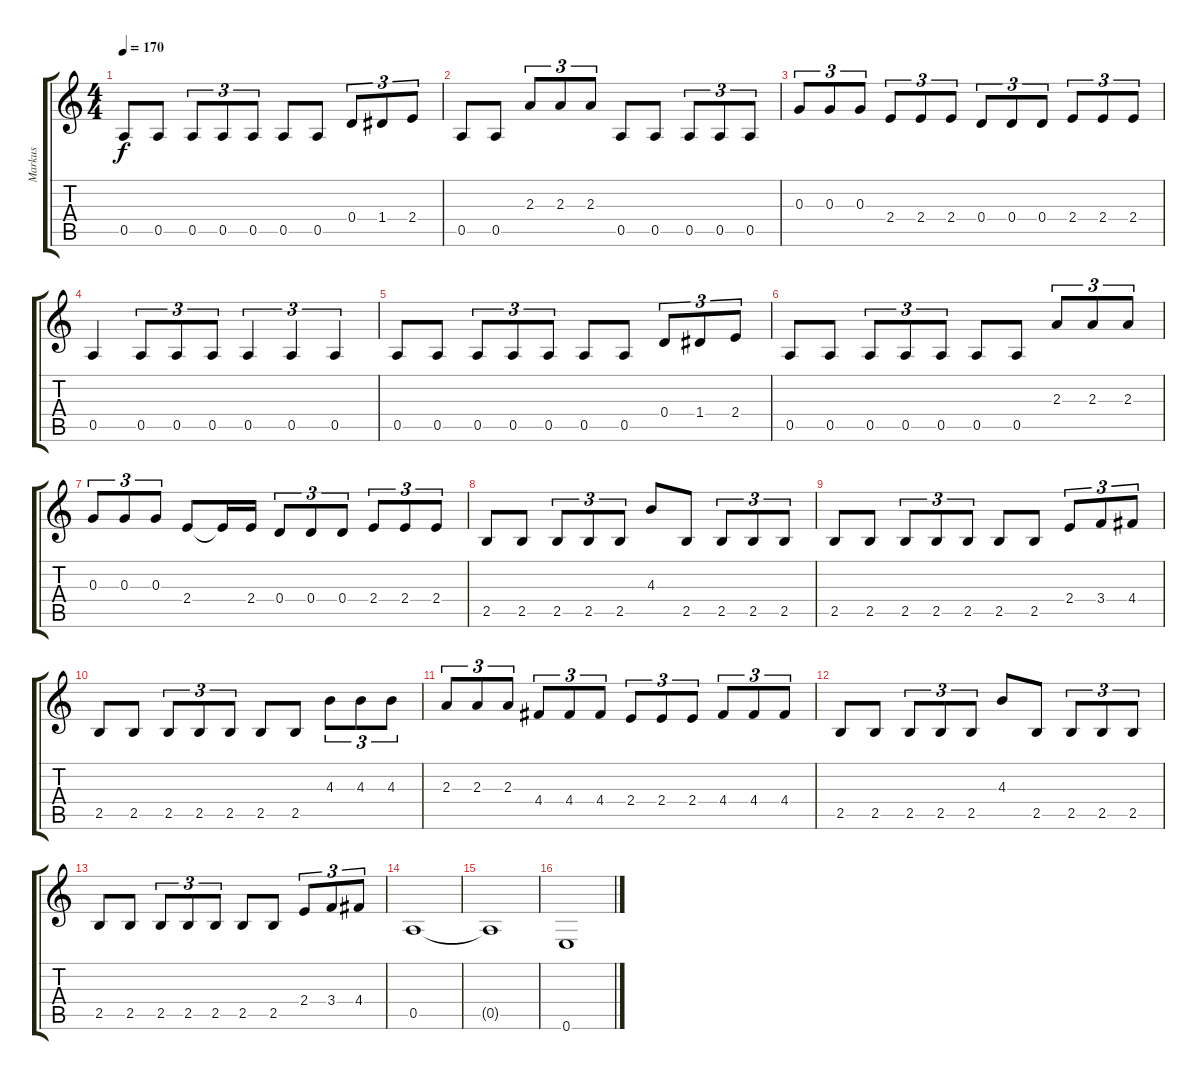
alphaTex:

\track ("Markus" "Markus") {instrument electricbasspick}
\staff {score tabs}
\tuning (E4 B3 G3 D3 A2 E2) {hide}
\ts (4 4)
\tempo 170
\clef g2
\ks c
0.5.8{dy f} 0.5.8 0.5.8{tu (3 2)} 0.5.8{tu (3 2)} 0.5.8{tu (3 2)} 0.5.8 0.5.8 0.4.8{tu (3 2)} 1.4.8{tu (3 2)} 2.4.8{tu (3 2)} |
0.5.8 0.5.8 2.3.8{tu (3 2)} 2.3.8{tu (3 2)} 2.3.8{tu (3 2)} 0.5.8 0.5.8 0.5.8{tu (3 2)} 0.5.8{tu (3 2)} 0.5.8{tu (3 2)} |
0.3.8{tu (3 2)} 0.3.8{tu (3 2)} 0.3.8{tu (3 2)} 2.4.8{tu (3 2)} 2.4.8{tu (3 2)} 2.4.8{tu (3 2)} 0.4.8{tu (3 2)} 0.4.8{tu (3 2)} 0.4.8{tu (3 2)} 2.4.8{tu (3 2)} 2.4.8{tu (3 2)} 2.4.8{tu (3 2)} |
0.5.4 0.5.8{tu (3 2)} 0.5.8{tu (3 2)} 0.5.8{tu (3 2)} 0.5.4{tu (3 2)} 0.5.4{tu (3 2)} 0.5.4{tu (3 2)} |
0.5.8 0.5.8 0.5.8{tu (3 2)} 0.5.8{tu (3 2)} 0.5.8{tu (3 2)} 0.5.8 0.5.8 0.4.8{tu (3 2)} 1.4.8{tu (3 2)} 2.4.8{tu (3 2)} |
0.5.8 0.5.8 0.5.8{tu (3 2)} 0.5.8{tu (3 2)} 0.5.8{tu (3 2)} 0.5.8 0.5.8 2.3.8{tu (3 2)} 2.3.8{tu (3 2)} 2.3.8{tu (3 2)} |
0.3.8{tu (3 2)} 0.3.8{tu (3 2)} 0.3.8{tu (3 2)} 2.4.8 2.4{t}.16 2.4.16 0.4.8{tu (3 2)} 0.4.8{tu (3 2)} 0.4.8{tu (3 2)} 2.4.8{tu (3 2)} 2.4.8{tu (3 2)} 2.4.8{tu (3 2)} |
2.5.8 2.5.8 2.5.8{tu (3 2)} 2.5.8{tu (3 2)} 2.5.8{tu (3 2)} 4.3.8 2.5.8 2.5.8{tu (3 2)} 2.5.8{tu (3 2)} 2.5.8{tu (3 2)} |
2.5.8 2.5.8 2.5.8{tu (3 2)} 2.5.8{tu (3 2)} 2.5.8{tu (3 2)} 2.5.8 2.5.8 2.4.8{tu (3 2)} 3.4.8{tu (3 2)} 4.4.8{tu (3 2)} |
2.5.8 2.5.8 2.5.8{tu (3 2)} 2.5.8{tu (3 2)} 2.5.8{tu (3 2)} 2.5.8 2.5.8 4.3.8{tu (3 2)} 4.3.8{tu (3 2)} 4.3.8{tu (3 2)} |
2.3.8{tu (3 2)} 2.3.8{tu (3 2)} 2.3.8{tu (3 2)} 4.4.8{tu (3 2)} 4.4.8{tu (3 2)} 4.4.8{tu (3 2)} 2.4.8{tu (3 2)} 2.4.8{tu (3 2)} 2.4.8{tu (3 2)} 4.4.8{tu (3 2)} 4.4.8{tu (3 2)} 4.4.8{tu (3 2)} |
2.5.8 2.5.8 2.5.8{tu (3 2)} 2.5.8{tu (3 2)} 2.5.8{tu (3 2)} 4.3.8 2.5.8 2.5.8{tu (3 2)} 2.5.8{tu (3 2)} 2.5.8{tu (3 2)} |
2.5.8 2.5.8 2.5.8{tu (3 2)} 2.5.8{tu (3 2)} 2.5.8{tu (3 2)} 2.5.8 2.5.8 2.4.8{tu (3 2)} 3.4.8{tu (3 2)} 4.4.8{tu (3 2)} |
0.5.1 |
0.5{t}.1 |
0.6.1
